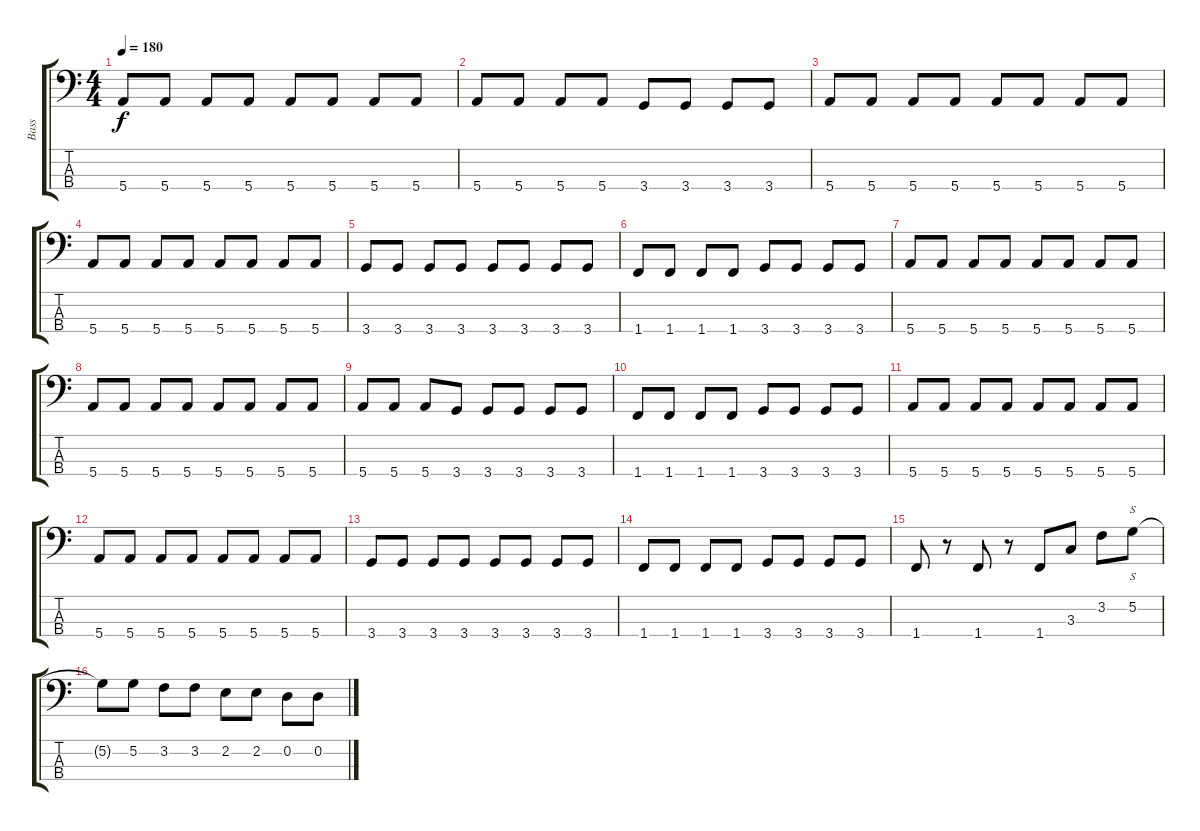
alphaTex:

\track ("Bass" "Bass") {instrument electricbassfinger}
\staff {score tabs}
\tuning (G2 D2 A1 E1) {hide}
\ts (4 4)
\tempo 180
\clef f4
\ks c
5.4.8{dy f} 5.4.8 5.4.8 5.4.8 5.4.8 5.4.8 5.4.8 5.4.8 |
5.4.8 5.4.8 5.4.8 5.4.8 3.4.8 3.4.8 3.4.8 3.4.8 |
5.4.8 5.4.8 5.4.8 5.4.8 5.4.8 5.4.8 5.4.8 5.4.8 |
5.4.8 5.4.8 5.4.8 5.4.8 5.4.8 5.4.8 5.4.8 5.4.8 |
3.4.8 3.4.8 3.4.8 3.4.8 3.4.8 3.4.8 3.4.8 3.4.8 |
1.4.8 1.4.8 1.4.8 1.4.8 3.4.8 3.4.8 3.4.8 3.4.8 |
5.4.8 5.4.8 5.4.8 5.4.8 5.4.8 5.4.8 5.4.8 5.4.8 |
5.4.8 5.4.8 5.4.8 5.4.8 5.4.8 5.4.8 5.4.8 5.4.8 |
5.4.8 5.4.8 5.4.8 3.4.8 3.4.8 3.4.8 3.4.8 3.4.8 |
1.4.8 1.4.8 1.4.8 1.4.8 3.4.8 3.4.8 3.4.8 3.4.8 |
5.4.8 5.4.8 5.4.8 5.4.8 5.4.8 5.4.8 5.4.8 5.4.8 |
5.4.8 5.4.8 5.4.8 5.4.8 5.4.8 5.4.8 5.4.8 5.4.8 |
3.4.8 3.4.8 3.4.8 3.4.8 3.4.8 3.4.8 3.4.8 3.4.8 |
1.4.8 1.4.8 1.4.8 1.4.8 3.4.8 3.4.8 3.4.8 3.4.8 |
1.4.8 r.8 1.4.8 r.8 1.4.8 3.3.8 3.2.8 5.2.8{s} |
5.2{t}.8 5.2.8 3.2.8 3.2.8 2.2.8 2.2.8 0.2.8 0.2.8
